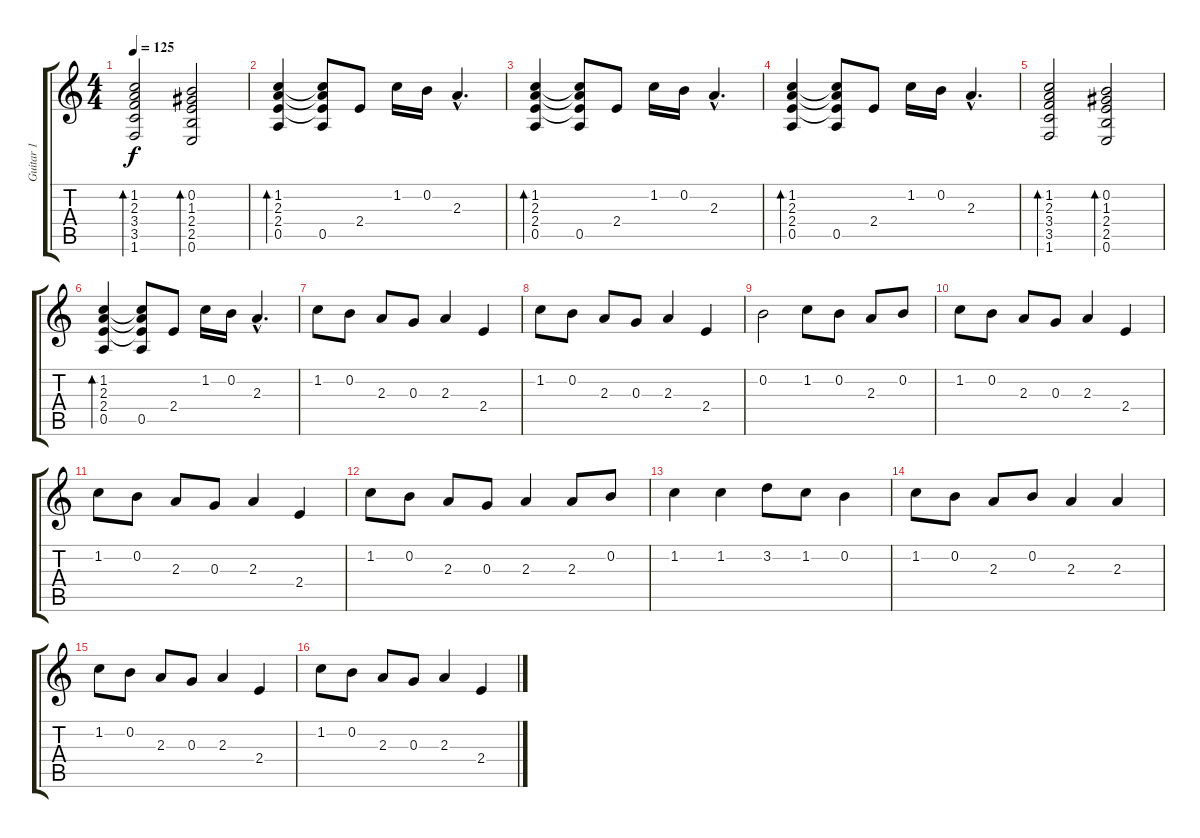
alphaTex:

\track ("Guitar 1" "Guitar 1") {instrument acousticguitarnylon}
\staff {score tabs}
\tuning (E4 B3 G3 D3 A2 E2) {hide}
\ts (4 4)
\tempo 125
\clef g2
\ks c
(1.2 2.3 3.4 3.5 1.6).2{bd 240 dy f} (0.2 1.3 2.4 2.5 0.6).2{bd 240} |
(1.2 2.3 2.4 0.5).4{bd 240} (1.2{t} 2.3{t} 2.4{t} 0.5).8 2.4.8 1.2.16 0.2.16 2.3{hac}.4{d} |
(1.2 2.3 2.4 0.5).4{bd 240} (1.2{t} 2.3{t} 2.4{t} 0.5).8 2.4.8 1.2.16 0.2.16 2.3{hac}.4{d} |
(1.2 2.3 2.4 0.5).4{bd 240} (1.2{t} 2.3{t} 2.4{t} 0.5).8 2.4.8 1.2.16 0.2.16 2.3{hac}.4{d} |
(1.2 2.3 3.4 3.5 1.6).2{bd 240} (0.2 1.3 2.4 2.5 0.6).2{bd 240} |
(1.2 2.3 2.4 0.5).4{bd 240} (1.2{t} 2.3{t} 2.4{t} 0.5).8 2.4.8 1.2.16 0.2.16 2.3{hac}.4{d} |
1.2.8{volume 16} 0.2.8 2.3.8 0.3.8 2.3.4 2.4.4 |
1.2.8 0.2.8 2.3.8 0.3.8 2.3.4 2.4.4 |
0.2.2 1.2.8 0.2.8 2.3.8 0.2.8 |
1.2.8 0.2.8 2.3.8 0.3.8 2.3.4 2.4.4 |
1.2.8 0.2.8 2.3.8 0.3.8 2.3.4 2.4.4 |
1.2.8 0.2.8 2.3.8 0.3.8 2.3.4 2.3.8 0.2.8 |
1.2.4 1.2.4 3.2.8 1.2.8 0.2.4 |
1.2.8 0.2.8 2.3.8 0.2.8 2.3.4 2.3.4 |
1.2.8 0.2.8 2.3.8 0.3.8 2.3.4 2.4.4 |
1.2.8 0.2.8 2.3.8 0.3.8 2.3.4 2.4.4
